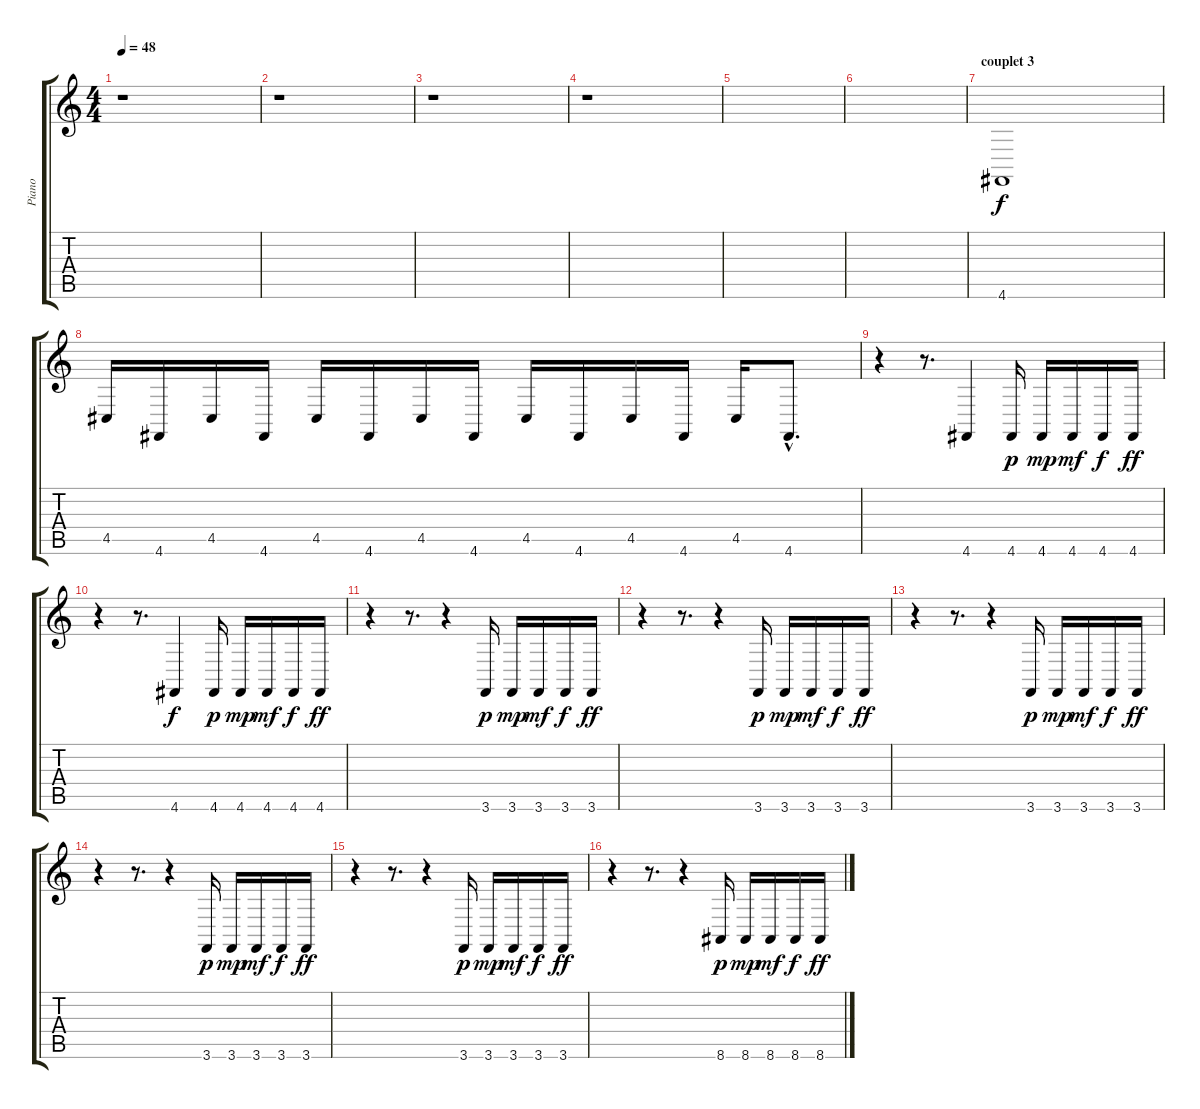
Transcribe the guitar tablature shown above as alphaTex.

\track ("Piano" "Piano") {instrument acousticgrandpiano}
\staff {score tabs}
\tuning (E4 B3 G3 D3 A2 D2) {hide}
\ts (4 4)
\tempo 48
\clef g2
\ks c
r.1{dy f} |
r.1 |
r.1 |
r.1 |
|
|
\section ("" "couplet 3")
4.6.1 |
4.5.16{volume 7} 4.6.16 4.5.16 4.6.16 4.5.16 4.6.16 4.5.16 4.6.16 4.5.16 4.6.16 4.5.16 4.6.16 4.5.16 4.6{hac}.8{d} |
r.4{volume 13} r.8{d} 4.6.4 4.6.16{dy p} 4.6.16{dy mp} 4.6.16{dy mf} 4.6.16{dy f} 4.6.16{dy ff} |
r.4{volume 13} r.8{d} 4.6.4{dy f} 4.6.16{dy p} 4.6.16{dy mp} 4.6.16{dy mf} 4.6.16{dy f} 4.6.16{dy ff} |
r.4{volume 13} r.8{d} r.4 3.6.16{dy p} 3.6.16{dy mp} 3.6.16{dy mf} 3.6.16{dy f} 3.6.16{dy ff} |
r.4{volume 13} r.8{d} r.4 3.6.16{dy p} 3.6.16{dy mp} 3.6.16{dy mf} 3.6.16{dy f} 3.6.16{dy ff} |
r.4{volume 13} r.8{d} r.4 3.6.16{dy p} 3.6.16{dy mp} 3.6.16{dy mf} 3.6.16{dy f} 3.6.16{dy ff} |
r.4{volume 13} r.8{d} r.4 3.6.16{dy p} 3.6.16{dy mp} 3.6.16{dy mf} 3.6.16{dy f} 3.6.16{dy ff} |
r.4{volume 13} r.8{d} r.4 3.6.16{dy p} 3.6.16{dy mp} 3.6.16{dy mf} 3.6.16{dy f} 3.6.16{dy ff} |
r.4{volume 13} r.8{d} r.4 8.6.16{dy p} 8.6.16{dy mp} 8.6.16{dy mf} 8.6.16{dy f} 8.6.16{dy ff}
